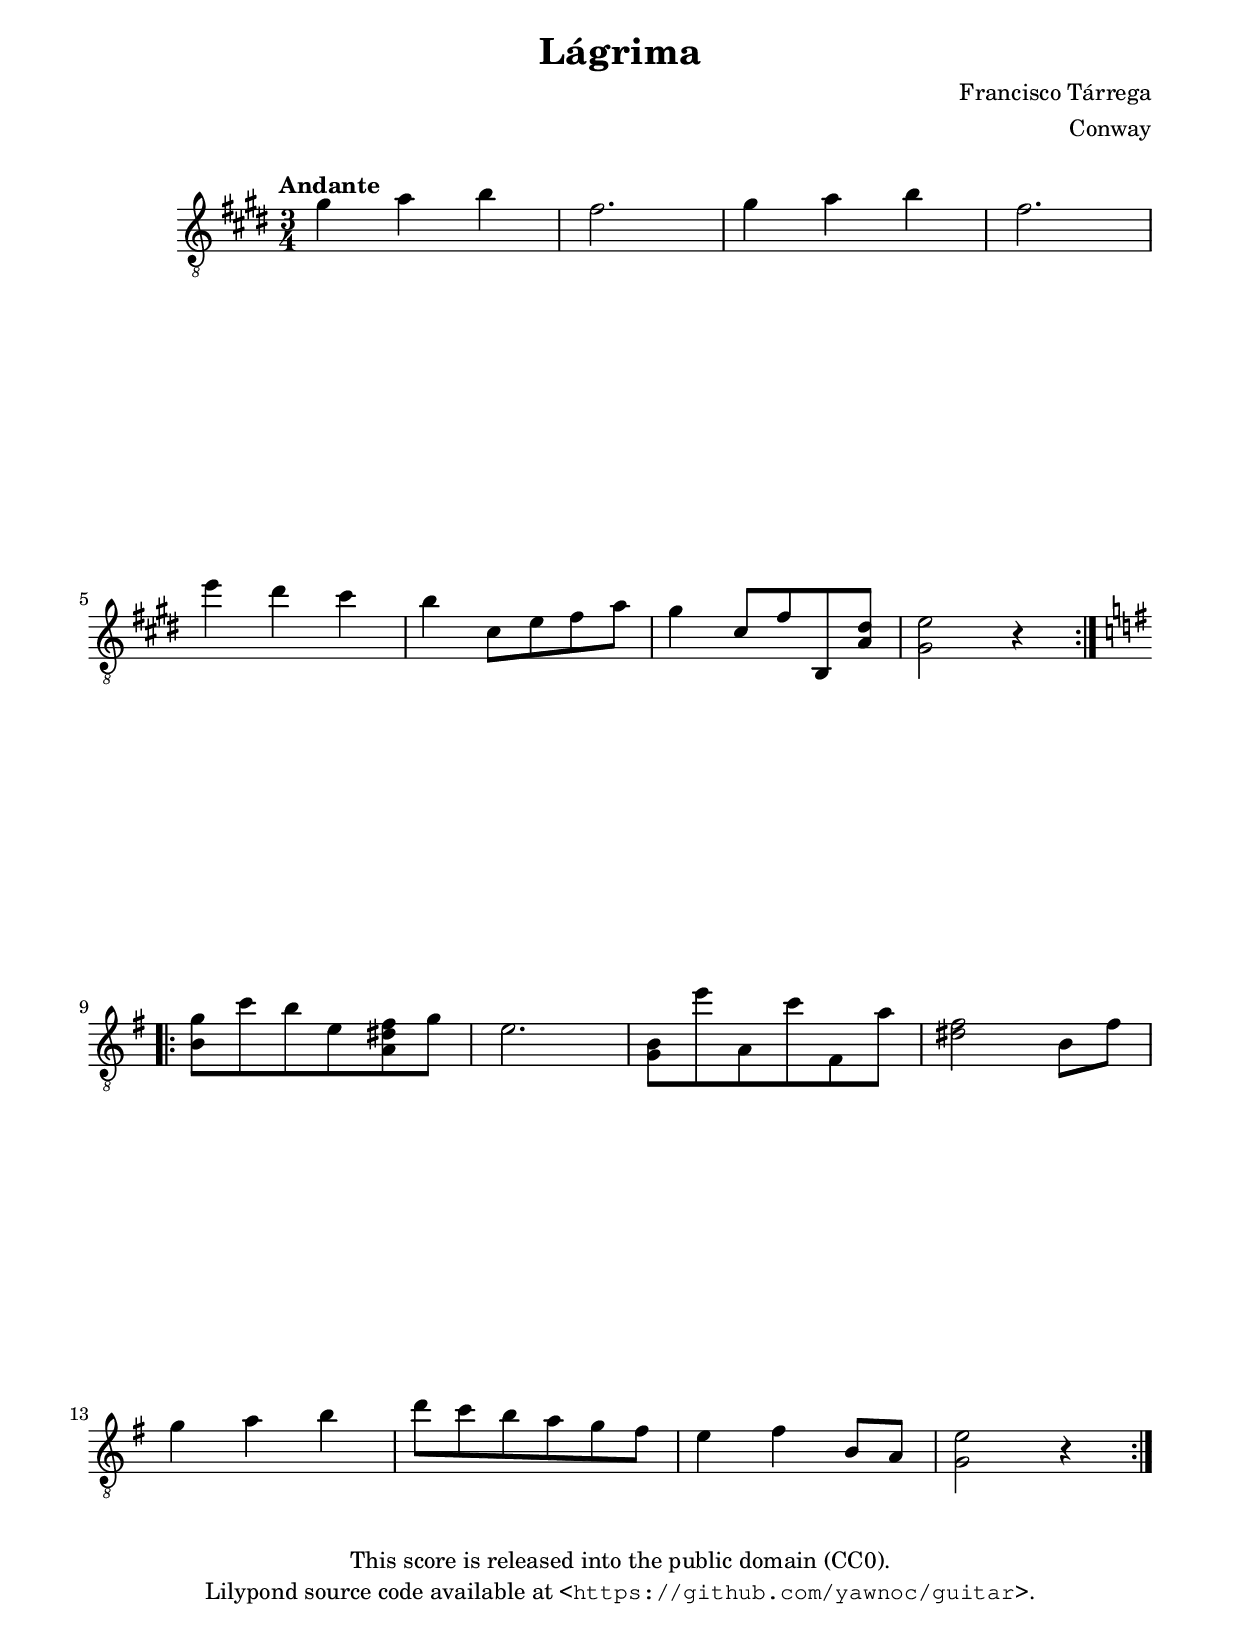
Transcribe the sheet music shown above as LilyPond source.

\version "2.18.2"


%%%%%%%%%%%%%%%%%%%%%%%%%%%%%%%%%%%%%%%%%%%%%%%%%%%%%%%%%%%%%%%%
% General
%%%%%%%%%%%%%%%%%%%%%%%%%%%%%%%%%%%%%%%%%%%%%%%%%%%%%%%%%%%%%%%%

\paper {
  top-margin = 1.5\cm
  left-margin = 1.5\cm
  right-margin = 1.5\cm
  bottom-margin = 1.5\cm
  ragged-last-bottom = ##f
  footnote-separator-markup = \markup { \vspace #1.5 }
}

globalSettings = {
  \accidentalStyle modern
  \compressFullBarRests
  \mergeDifferentlyHeadedOn
  \mergeDifferentlyDottedOn
  \numericTimeSignature
  \pointAndClickOff
  \override TextScript.extra-offset = #'(0 . 0.7)
  \override Score.FootnoteItem.annotation-line = ##f
}

origin-url = "https://github.com/yawnoc/guitar"

\header {
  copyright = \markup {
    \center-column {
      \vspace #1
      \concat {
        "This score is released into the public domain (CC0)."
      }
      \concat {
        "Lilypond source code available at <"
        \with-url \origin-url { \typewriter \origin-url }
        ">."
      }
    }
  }
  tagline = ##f
}

triplet = #(define-music-function
  (parser location music) (ly:music?)
  #{
    \tuplet 3/2 { $music }
  #}
)

tripletDuple = #(define-music-function
  (parser location music) (ly:music?)
  #{
    \tuplet 6/4 { $music }
  #}
)

overrideBeamedStemLengths = #(define-scheme-function
  (parser location lengths) (list?)
  #{
    \override Stem.details.beamed-lengths = $lengths
  #}
)
revertBeamedStemLengths = { \revert Stem.details.beamed-lengths }

overrideBeamVerticalPositions = #(define-scheme-function
  (parser location positions) (pair?)
  #{
    \override Beam.positions = $positions
  #}
)

%%%%%%%%%%%%%%%%%%%%%%%%%%%%%%%%%%%%%%%%%%%%%%%%%%%%%%%%%%%%%%%%
% Semantic bar lines
%%%%%%%%%%%%%%%%%%%%%%%%%%%%%%%%%%%%%%%%%%%%%%%%%%%%%%%%%%%%%%%%

barLineGoto = { \bar "||" }
barLineKeyChange = { \bar "||" }
barLineEnd = { \bar "|." }

%%%%%%%%%%%%%%%%%%%%%%%%%%%%%%%%%%%%%%%%%%%%%%%%%%%%%%%%%%%%%%%%
% Guitar notation
%%%%%%%%%%%%%%%%%%%%%%%%%%%%%%%%%%%%%%%%%%%%%%%%%%%%%%%%%%%%%%%%

stringNumbersAbove = { \set stringNumberOrientations = #'(up) }
stringNumbersBelow = { \set stringNumberOrientations = #'(down) }

fingeringAbove = { \set fingeringOrientations = #'(up) }
fingeringBelow = { \set fingeringOrientations = #'(down) }
fingeringAleft = { \set fingeringOrientations = #'(left) }
fingeringAright = { \set fingeringOrientations = #'(right) }

startGraceMusic = {
  <>(
  \override Fingering.font-size = -6
}
stopGraceMusic = {
  \revert Fingering.font-size
  <>)
}

overrideHorizontalShift = #(define-scheme-function
  (parser location distance) (number?)
  #{
    \override NoteColumn.force-hshift = $distance
  #}
)
revertHorizontalShift = { \revert NoteColumn.force-hshift }

barreSpan = #(define-music-function
  (parser location label offsetPair music)
  (string? (pair? (cons 0 0)) ly:music?)
  (let
    (
      (elements (extract-named-music music '(NoteEvent EventChord)))
    )
    (if
      (pair? elements)
      (let
        (
          (first-element (first elements))
          (last-element (last elements))
        )
        (set!
          (ly:music-property first-element 'articulations)
          (cons
            (make-music 'TextSpanEvent 'span-direction -1)
            (ly:music-property first-element 'articulations)
          )
        )
        (set!
          (ly:music-property last-element 'articulations)
          (cons
            (make-music 'TextSpanEvent 'span-direction 1)
            (ly:music-property last-element 'articulations)
          )
        )
      )
    )
  )
  #{
    \once \override TextSpanner.font-shape = #'upright
    \once \override TextSpanner.style = #'line
    \once \override TextSpanner.extra-offset = #offsetPair
    \once \override TextSpanner.bound-details = #`(
      (left
        (text . ,#{ \markup { \raise #-0.7 { #label \hspace #0.7 }} #})
        (Y . 0)
        (padding . -0.8)
        (attach-dir . -2)
      )
      (right
        (text . ,#{ \markup { \draw-line #'(0 . -1.3) } #}) ;; draw hook
        (Y . 0)
        (padding . -0.5)
        (attach-dir . 2)
      )
    )
    \once \override TextSpanner #'after-line-breaking = #(lambda (grob)
      (let*
        (
          (originalGrob (ly:grob-original grob))
          (splitGrobs (ly:spanner-broken-into originalGrob))
        )
        (if
          (and
            (>= (length splitGrobs) 2)
            (not (eq? (car (last-pair splitGrobs)) grob))
          )
          (begin
            (ly:grob-set-nested-property! grob
              '(bound-details right text)
              #{ \markup { \draw-line #'(0 . 0) } #} ;; suppress draw hook
            )
            (ly:grob-set-property! grob
              'extra-offset
              (cons
                (car offsetPair)
                (+ (cdr offsetPair) 0.7) ;; correction for suppressed hook
              )
            )
            (ly:grob-set-nested-property! grob
              '(bound-details right padding)
              #'-3 ;; increase spanner length
            )
          )
        )
      )
    )
    $music
  #}
)

barre = #(define-scheme-function
  (parser location label) (string?)
  #{
    \markup {
      \center-align {
        \hspace #0.7
        $label
      }
    }
  #}
)

nudgeNextBarre = #(define-scheme-function
  (parser location distance) (number?)
  #{
    \once \override TextScript.X-offset = $distance
  #}
)

position = #(define-scheme-function
  (parser location label) (string?)
  #{
    \markup {
      \center-align {
        \hspace #0.5
        $label
      }
    }
  #}
)

#(define-markup-command
  (markupString layout properties stringNumber) (markup?)
  (interpret-markup layout properties
    #{
      \markup \circle { \bold #stringNumber }
    #}
  )
)

#(define-markup-command
  (resonatesOn layout properties note stringNumber) (markup? markup?)
  (interpret-markup layout properties
    #{
      \markup { #note "resonates on" \markupString #stringNumber }
    #}
  )
)

%%%%%%%%%%%%%%%%%%%%%%%%%%%%%%%%%%%%%%%%%%%%%%%%%%%%%%%%%%%%%%%%
% Goto statements
%%%%%%%%%%%%%%%%%%%%%%%%%%%%%%%%%%%%%%%%%%%%%%%%%%%%%%%%%%%%%%%%

overrideGotoVisibility = {
  \once \override Score.RehearsalMark #'break-visibility = #'#(#t #t #f)
}

makeGotoMark = #(define-scheme-function
  (parser location label) (string?)
  #{
    \mark \markup { \small \italic $label }
  #}
)

simultaneousMarkSeparator = {
  \cadenzaOn
    s1073741824 % stupid, but works
  \cadenzaOff
}

coda = {
  \overrideGotoVisibility
  \mark \markup { \musicglyph #"scripts.coda" }
}

fine = {
  \overrideGotoVisibility
  \makeGotoMark Fine
}

dcAlCoda = {
  \overrideGotoVisibility
  \makeGotoMark "D.C. al Coda"
}

dcAlFine = {
  \overrideGotoVisibility
  \makeGotoMark "D.C. al Fine"
}

toCoda = {
  \overrideGotoVisibility
  \makeGotoMark "to Coda"
}



\header {
  title = "Lágrima"
  composer = "Francisco Tárrega"
  arranger = "Conway"
}


initialSignatures = {
  \tempo "Andante"
  \clef "treble_8"
  \key e \major
  \time 3/4
}


highVoiceMusic = {
  
  \globalSettings
  \initialSignatures
  
  % Major section
  \barNumberCheck #1
  \repeat volta 2 {
    \relative c'' {
      gis4 a b |
      fis2. |
      gis4 a b |
      fis2. |
      e'4 dis cis |
      b cis,8 e fis a |
      gis4 cis,8 fis b,, <dis' a> |
      <e gis,>2 r4 |
    }
  }
  
  % Minor section
  \barNumberCheck #9
  \key e \minor
  \repeat volta 2 {
    \relative c' {
      <g' b,>8 c b e, <fis dis a> g |
      e2. |
      <b g>8 e' a,, c' fis,, a' |
      <fis dis>2 b,8 fis' |
      g4 a b |
      d8 c b a g fis |
      e4 fis b,8 a |
      <g e'>2 r4 |
    }
  }
  
}


allMusic = {
  \initialSignatures
  <<
    << \highVoiceMusic >>
  >>
}


\score {
  \allMusic
}
